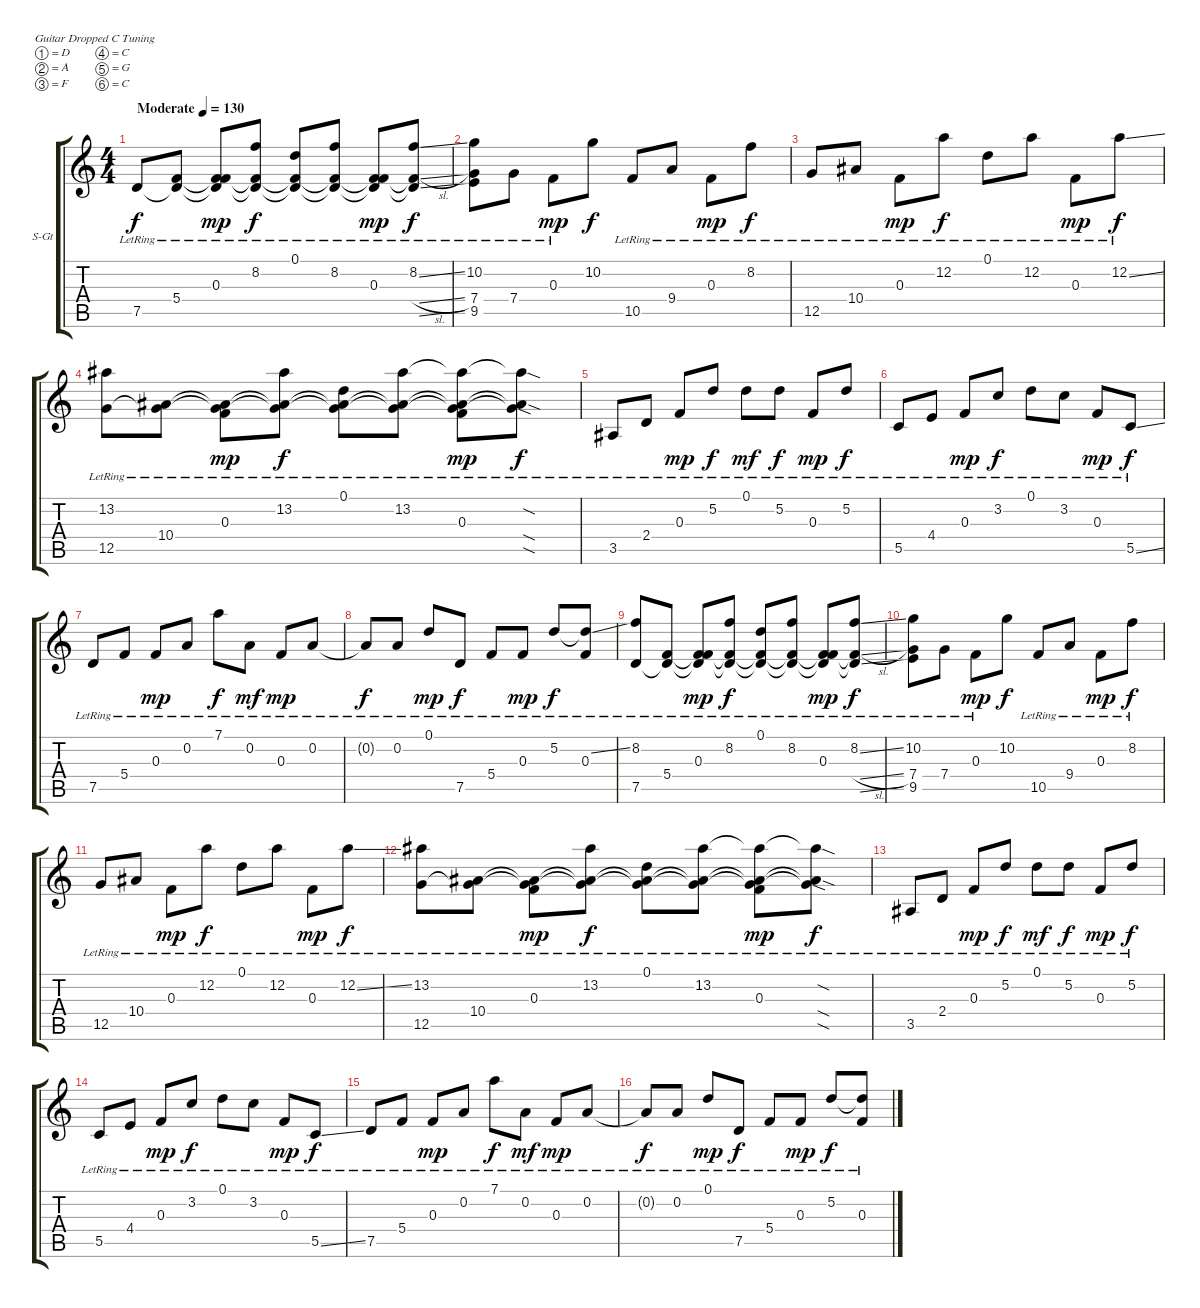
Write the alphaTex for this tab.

\bracketExtendMode groupsimilarinstruments
\firstSystemTrackNameOrientation horizontal
\otherSystemsTrackNameOrientation horizontal
\track ("Track 1" "S-Gt") {instrument acousticguitarsteel}
\staff {score tabs}
\tuning (D4 A3 F3 C3 G2 C2)
\ts (4 4)
\beaming (8 2 2 2 2)
\tempo (130 "Moderate")
\clef g2
\ks c
7.5{lr}.8{dy f instrument acousticguitarsteel} (5.4{lr} 7.5{lr t}).8 (0.3{lr} 5.4{lr t} 7.5{lr t}).8{dy mp} (8.2{lr} 5.4{lr t} 7.5{lr t}).8{dy f} (0.1{lr} 5.4{lr t} 7.5{lr t}).8 (8.2{lr} 5.4{lr t} 7.5{lr t}).8 (0.3{lr} 5.4{lr t} 7.5{lr t}).8{dy mp} (8.2{ss lr} 5.4{sl lr t} 7.5{ss lr t}).8{dy f} |
(10.2{lr} 7.4{lr} 9.5{lr}).8 7.4{lr}.8 0.3{lr}.8{dy mp} 10.2.8{dy f} 10.5{lr}.8 9.4{lr}.8 0.3{lr}.8{dy mp} 8.2{lr}.8{dy f} |
12.5{lr}.8 10.4{lr}.8 0.3{lr}.8{dy mp} 12.2{lr}.8{dy f} 0.1{lr}.8 12.2{lr}.8 0.3{lr}.8{dy mp} 12.2{ss lr}.8{dy f} |
(13.2{lr} 12.5).8 (10.4{lr} 12.5{t}).8 (0.3{lr} 10.4{lr t} 12.5{t}).8{dy mp} (13.2{lr} 10.4{lr t} 12.5{t}).8{dy f} (0.1{lr} 10.4{lr t} 12.5{t}).8 (13.2{lr} 10.4{lr t} 12.5{t}).8 (0.3{lr} 13.2{lr t} 10.4{lr t} 12.5{t}).8{dy mp} (13.2{sod lr t} 10.4{sod lr t} 12.5{sod t}).8{dy f} |
3.5{lr}.8 2.4{lr}.8 0.3{lr}.8{dy mp} 5.2{lr}.8{dy f} 0.1{lr}.8{dy mf} 5.2{lr}.8{dy f} 0.3{lr}.8{dy mp} 5.2{lr}.8{dy f} |
5.5{lr}.8 4.4{lr}.8 0.3{lr}.8{dy mp} 3.2{lr}.8{dy f} 0.1{lr}.8 3.2{lr}.8 0.3{lr}.8{dy mp} 5.5{ss lr}.8{dy f} |
7.5{lr}.8 5.4{lr}.8 0.3{lr}.8{dy mp} 0.2{lr}.8 7.1{lr}.8{dy f} 0.2{lr}.8{dy mf} 0.3{lr}.8{dy mp} 0.2{lr}.8 |
0.2{lr t}.8{dy f} 0.2{lr}.8 0.1{lr}.8{dy mp} 7.5{lr}.8{dy f} 5.4{lr}.8 0.3{lr}.8{dy mp} 5.2{lr}.8{dy f} (5.2{ss lr t} 0.3{lr}).8 |
(8.2 7.5{lr}).8 (5.4{lr} 7.5{lr t}).8 (0.3{lr} 5.4{lr t} 7.5{lr t}).8{dy mp} (8.2{lr} 5.4{lr t} 7.5{lr t}).8{dy f} (0.1{lr} 5.4{lr t} 7.5{lr t}).8 (8.2{lr} 5.4{lr t} 7.5{lr t}).8 (0.3{lr} 5.4{lr t} 7.5{lr t}).8{dy mp} (8.2{ss lr} 5.4{sl lr t} 7.5{ss lr t}).8{dy f} |
(10.2{lr} 7.4{lr} 9.5{lr}).8 7.4{lr}.8 0.3{lr}.8{dy mp} 10.2.8{dy f} 10.5{lr}.8 9.4{lr}.8 0.3{lr}.8{dy mp} 8.2{lr}.8{dy f} |
12.5{lr}.8 10.4{lr}.8 0.3{lr}.8{dy mp} 12.2{lr}.8{dy f} 0.1{lr}.8 12.2{lr}.8 0.3{lr}.8{dy mp} 12.2{ss lr}.8{dy f} |
(13.2{lr} 12.5).8 (10.4{lr} 12.5{t}).8 (0.3{lr} 10.4{lr t} 12.5{t}).8{dy mp} (13.2{lr} 10.4{lr t} 12.5{t}).8{dy f} (0.1{lr} 10.4{lr t} 12.5{t}).8 (13.2{lr} 10.4{lr t} 12.5{t}).8 (0.3{lr} 13.2{lr t} 10.4{lr t} 12.5{t}).8{dy mp} (13.2{sod lr t} 10.4{sod lr t} 12.5{sod t}).8{dy f} |
3.5{lr}.8 2.4{lr}.8 0.3{lr}.8{dy mp} 5.2{lr}.8{dy f} 0.1{lr}.8{dy mf} 5.2{lr}.8{dy f} 0.3{lr}.8{dy mp} 5.2{lr}.8{dy f} |
5.5{lr}.8 4.4{lr}.8 0.3{lr}.8{dy mp} 3.2{lr}.8{dy f} 0.1{lr}.8 3.2{lr}.8 0.3{lr}.8{dy mp} 5.5{ss lr}.8{dy f} |
7.5{lr}.8 5.4{lr}.8 0.3{lr}.8{dy mp} 0.2{lr}.8 7.1{lr}.8{dy f} 0.2{lr}.8{dy mf} 0.3{lr}.8{dy mp} 0.2{lr}.8 |
0.2{lr t}.8{dy f} 0.2{lr}.8 0.1{lr}.8{dy mp} 7.5{lr}.8{dy f} 5.4{lr}.8 0.3{lr}.8{dy mp} 5.2{lr}.8{dy f} (5.2{ss lr t} 0.3{lr}).8
